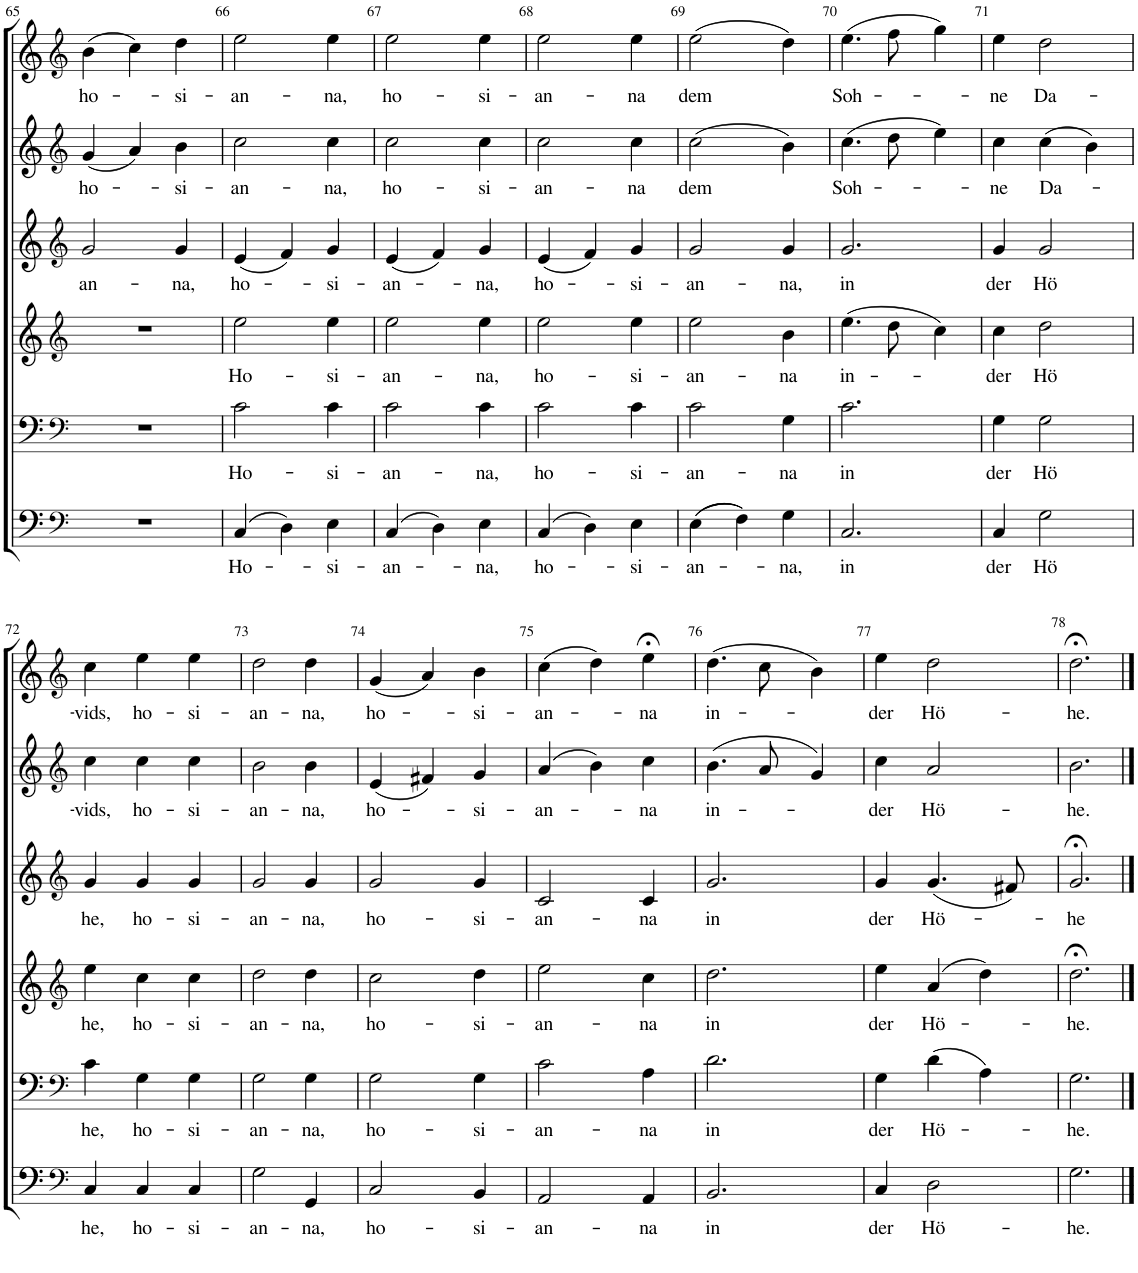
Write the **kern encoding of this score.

**kern	**text	**kern	**text	**kern	**text	**kern	**text	**kern	**text	**kern	**text
*part6	*part6	*part5	*part5	*part4	*part4	*part3	*part3	*part2	*part2	*part1	*part1
*staff6	*staff6	*staff5	*staff5	*staff4	*staff4	*staff3	*staff3	*staff2	*staff2	*staff1	*staff1
*I"2. Baß	*	*I"1. Baß	*	*I"Tenor	*	*I"Alt	*	*I"2. Sopran	*	*I"1. Sopran	*
!!LO:PB:g=z
*clefF4	*	*clefF4	*	*clefG2	*	*clefG2	*	*clefG2	*	*clefG2	*
*k[]	*	*k[]	*	*k[]	*	*k[]	*	*k[]	*	*k[]	*
*M3/4	*	*M3/4	*	*M3/4	*	*M3/4	*	*M3/4	*	*M3/4	*
=65	=65	=65	=65	=65	=65	=65	=65	=65	=65	=65	=65
!	!	!	!	!	!	!	!LO:LY:b	!	!LO:LY:b	!	!LO:LY:b
2.r	.	2.r	.	2.r	.	2g/	an-	(4g/	ho-	(4b\	ho-
.	.	.	.	.	.	.	.	4a/)	.	4cc\)	.
!	!	!	!	!	!	!	!LO:LY:b	!	!LO:LY:b	!	!LO:LY:b
.	.	.	.	.	.	4g/	na,	4b\	si-	4dd\	si-
=66	=66	=66	=66	=66	=66	=66	=66	=66	=66	=66	=66
!	!LO:LY:b	!	!LO:LY:b	!	!LO:LY:b	!	!LO:LY:b	!	!LO:LY:b	!	!LO:LY:b
(4C/	Ho-	2c\	Ho-	2ee\	Ho-	(4e/	ho-	2cc\	an-	2ee\	an-
4D\)	.	.	.	.	.	4f/)	.	.	.	.	.
!	!LO:LY:b	!	!LO:LY:b	!	!LO:LY:b	!	!LO:LY:b	!	!LO:LY:b	!	!LO:LY:b
4E\	si-	4c\	si-	4ee\	si-	4g/	si-	4cc\	na,	4ee\	na,
=67	=67	=67	=67	=67	=67	=67	=67	=67	=67	=67	=67
!	!LO:LY:b	!	!LO:LY:b	!	!LO:LY:b	!	!LO:LY:b	!	!LO:LY:b	!	!LO:LY:b
(4C/	an-	2c\	an-	2ee\	an-	(4e/	an-	2cc\	ho-	2ee\	ho-
4D\)	.	.	.	.	.	4f/)	.	.	.	.	.
!	!LO:LY:b	!	!LO:LY:b	!	!LO:LY:b	!	!LO:LY:b	!	!LO:LY:b	!	!LO:LY:b
4E\	na,	4c\	na,	4ee\	na,	4g/	na,	4cc\	si-	4ee\	si-
=68	=68	=68	=68	=68	=68	=68	=68	=68	=68	=68	=68
!	!LO:LY:b	!	!LO:LY:b	!	!LO:LY:b	!	!LO:LY:b	!	!LO:LY:b	!	!LO:LY:b
(4C/	ho-	2c\	ho-	2ee\	ho-	(4e/	ho-	2cc\	an-	2ee\	an-
4D\)	.	.	.	.	.	4f/)	.	.	.	.	.
!	!LO:LY:b	!	!LO:LY:b	!	!LO:LY:b	!	!LO:LY:b	!	!LO:LY:b	!	!LO:LY:b
4E\	si-	4c\	si-	4ee\	si-	4g/	si-	4cc\	na	4ee\	na
=69	=69	=69	=69	=69	=69	=69	=69	=69	=69	=69	=69
!	!LO:LY:b	!	!LO:LY:b	!	!LO:LY:b	!	!LO:LY:b	!	!LO:LY:b	!	!LO:LY:b
((4E\	an-	2c\	an-	2ee\	an-	2g/	an-	(2cc\	dem	(2ee\	dem
4F\))	.	.	.	.	.	.	.	.	.	.	.
!	!LO:LY:b	!	!LO:LY:b	!	!LO:LY:b	!	!LO:LY:b	!	!	!	!
4G\	na,	4G\	na	4b\	na	4g/	na,	4b\)	.	4dd\)	.
=70	=70	=70	=70	=70	=70	=70	=70	=70	=70	=70	=70
!	!LO:LY:b	!	!LO:LY:b	!	!LO:LY:b	!	!LO:LY:b	!	!LO:LY:b	!	!LO:LY:b
2.C/	in	2.c\	in	(4.ee\	in-	2.g/	in	(4.cc\	Soh-	(4.ee\	Soh-
.	.	.	.	8dd\	.	.	.	8dd\	.	8ff\	.
.	.	.	.	4cc\)	.	.	.	4ee\)	.	4gg\)	.
=71	=71	=71	=71	=71	=71	=71	=71	=71	=71	=71	=71
!	!LO:LY:b	!	!LO:LY:b	!	!LO:LY:b	!	!LO:LY:b	!	!LO:LY:b	!	!LO:LY:b
4C/	der	4G\	der	4cc\	der	4g/	der	4cc\	ne	4ee\	ne
!	!LO:LY:b	!	!LO:LY:b	!	!LO:LY:b	!	!LO:LY:b	!	!LO:LY:b	!	!LO:LY:b
2G\	Hö	2G\	Hö	2dd\	Hö	2g/	Hö	(4cc\	Da-	2dd\	Da-
.	.	.	.	.	.	.	.	4b\)	.	.	.
!!LO:LB:g=z
=72	=72	=72	=72	=72	=72	=72	=72	=72	=72	=72	=72
*clefF4	*	*clefF4	*	*clefG2	*	*clefG2	*	*clefG2	*	*clefG2	*
!	!LO:LY:b	!	!LO:LY:b	!	!LO:LY:b	!	!LO:LY:b	!	!LO:LY:b	!	!LO:LY:b
4C/	he,	4c\	he,	4ee\	he,	4g/	he,	4cc\	vids,	4cc\	vids,
!	!LO:LY:b	!	!LO:LY:b	!	!LO:LY:b	!	!LO:LY:b	!	!LO:LY:b	!	!LO:LY:b
4C/	ho-	4G\	ho-	4cc\	ho-	4g/	ho-	4cc\	ho-	4ee\	ho-
!	!LO:LY:b	!	!LO:LY:b	!	!LO:LY:b	!	!LO:LY:b	!	!LO:LY:b	!	!LO:LY:b
4C/	si-	4G\	si-	4cc\	si-	4g/	si-	4cc\	si-	4ee\	si-
=73	=73	=73	=73	=73	=73	=73	=73	=73	=73	=73	=73
!	!LO:LY:b	!	!LO:LY:b	!	!LO:LY:b	!	!LO:LY:b	!	!LO:LY:b	!	!LO:LY:b
2G\	an-	2G\	an-	2dd\	an-	2g/	an-	2b\	an-	2dd\	an-
!	!LO:LY:b	!	!LO:LY:b	!	!LO:LY:b	!	!LO:LY:b	!	!LO:LY:b	!	!LO:LY:b
4GG/	na,	4G\	na,	4dd\	na,	4g/	na,	4b\	na,	4dd\	na,
=74	=74	=74	=74	=74	=74	=74	=74	=74	=74	=74	=74
!	!LO:LY:b	!	!LO:LY:b	!	!LO:LY:b	!	!LO:LY:b	!	!LO:LY:b	!	!LO:LY:b
2C/	ho-	2G\	ho-	2cc\	ho-	2g/	ho-	(4e/	ho-	(4g/	ho-
.	.	.	.	.	.	.	.	4f#X/)	.	4a/)	.
!	!LO:LY:b	!	!LO:LY:b	!	!LO:LY:b	!	!LO:LY:b	!	!LO:LY:b	!	!LO:LY:b
4BB/	si-	4G\	si-	4dd\	si-	4g/	si-	4g/	si-	4b\	si-
=75	=75	=75	=75	=75	=75	=75	=75	=75	=75	=75	=75
!	!LO:LY:b	!	!LO:LY:b	!	!LO:LY:b	!	!LO:LY:b	!	!LO:LY:b	!	!LO:LY:b
2AA/	an-	2c\	an-	2ee\	an-	2c/	an-	(4a/	an-	(4cc\	an-
.	.	.	.	.	.	.	.	4b\)	.	4dd\)	.
!	!LO:LY:b	!	!LO:LY:b	!	!LO:LY:b	!	!LO:LY:b	!	!LO:LY:b	!	!LO:LY:b
4AA/	na	4A\	na	4cc\	na	4c/	na	4cc\	na	4ee;<\	na
=76	=76	=76	=76	=76	=76	=76	=76	=76	=76	=76	=76
!	!LO:LY:b	!	!LO:LY:b	!	!LO:LY:b	!	!LO:LY:b	!	!LO:LY:b	!	!LO:LY:b
2.BB/	in	2.d\	in	2.dd\	in	2.g/	in	(4.b\	in-	(4.dd\	in-
.	.	.	.	.	.	.	.	8a/	.	8cc\	.
.	.	.	.	.	.	.	.	4g/)	.	4b\)	.
=77	=77	=77	=77	=77	=77	=77	=77	=77	=77	=77	=77
!	!LO:LY:b	!	!LO:LY:b	!	!LO:LY:b	!	!LO:LY:b	!	!LO:LY:b	!	!LO:LY:b
4C/	der	4G\	der	4ee\	der	4g/	der	4cc\	der	4ee\	der
!	!LO:LY:b	!	!LO:LY:b	!	!LO:LY:b	!	!LO:LY:b	!	!LO:LY:b	!	!LO:LY:b
2D\	Hö-	(4d\	Hö-	(4a/	Hö-	(4.g/	Hö-	2a/	Hö-	2dd\	Hö-
.	.	4A\)	.	4dd\)	.	.	.	.	.	.	.
.	.	.	.	.	.	8f#X/)	.	.	.	.	.
=78	=78	=78	=78	=78	=78	=78	=78	=78	=78	=78	=78
!	!LO:LY:b	!	!LO:LY:b	!	!LO:LY:b	!	!LO:LY:b	!	!LO:LY:b	!	!LO:LY:b
2.G\	he.	2.G\	he.	2.dd;<\	he.	2.g;</	he	2.b\	he.	2.dd;<\	he.
==	==	==	==	==	==	==	==	==	==	==	==
*-	*-	*-	*-	*-	*-	*-	*-	*-	*-	*-	*-
